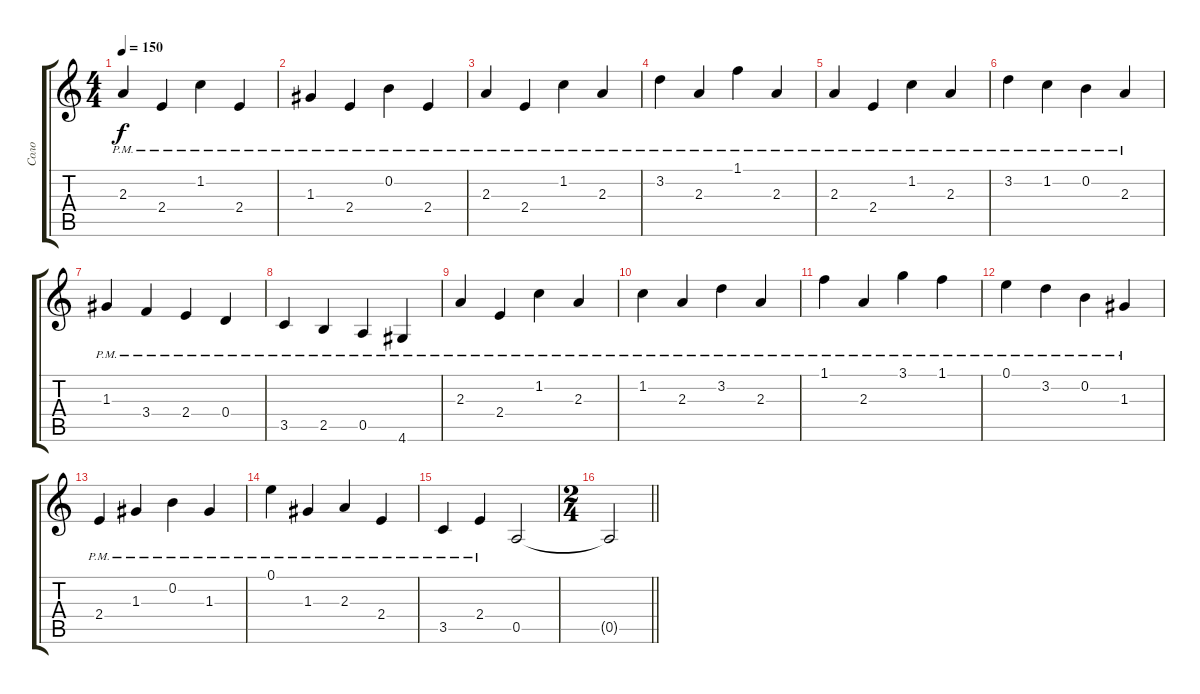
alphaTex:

\track ("Соло" "Соло") {instrument distortionguitar}
\staff {score tabs}
\tuning (E4 B3 G3 D3 A2 E2) {hide}
\ts (4 4)
\tempo 150
\clef g2
\ks c
2.3{pm}.4{dy f instrument distortionguitar} 2.4{pm}.4 1.2{pm}.4 2.4{pm}.4 |
1.3{pm}.4 2.4{pm}.4 0.2{pm}.4 2.4{pm}.4 |
2.3{pm}.4 2.4{pm}.4 1.2{pm}.4 2.3{pm}.4 |
3.2{pm}.4 2.3{pm}.4 1.1{pm}.4 2.3{pm}.4 |
2.3{pm}.4 2.4{pm}.4 1.2{pm}.4 2.3{pm}.4 |
3.2{pm}.4 1.2{pm}.4 0.2{pm}.4 2.3{pm}.4 |
1.3{pm}.4 3.4{pm}.4 2.4{pm}.4 0.4{pm}.4 |
3.5{pm}.4 2.5{pm}.4 0.5{pm}.4 4.6{pm}.4 |
2.3{pm}.4 2.4{pm}.4 1.2{pm}.4 2.3{pm}.4 |
1.2{pm}.4 2.3{pm}.4 3.2{pm}.4 2.3{pm}.4 |
1.1{pm}.4 2.3{pm}.4 3.1{pm}.4 1.1{pm}.4 |
0.1{pm}.4 3.2{pm}.4 0.2{pm}.4 1.3{pm}.4 |
2.4{pm}.4 1.3{pm}.4 0.2{pm}.4 1.3{pm}.4 |
0.1{pm}.4 1.3{pm}.4 2.3{pm}.4 2.4{pm}.4 |
3.5{pm}.4 2.4{pm}.4 0.5.2 |
\ts (2 4)
\barLineRight lightlight
0.5{t}.2
